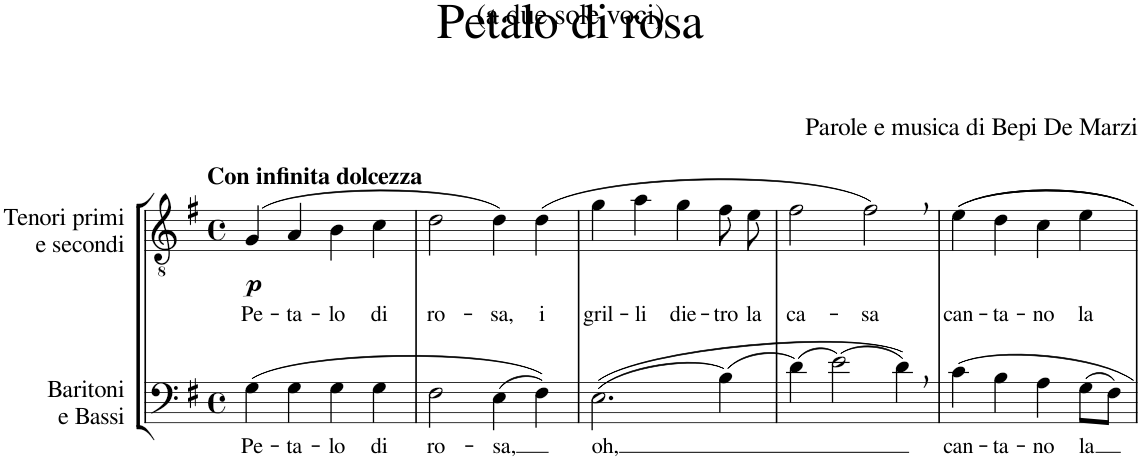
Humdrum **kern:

**kern	**text	**kern	**text	**dynam
*part2	*part2	*part1	*part1	*part1
*staff2	*staff2	*staff1	*staff1	*staff1
*I"Baritoni e Bassi	*	*I"Tenori primi e secondi	*	*
*I'B.B.	*	*	*	*
*clefF4	*	*clefGv2	*	*
*k[f#]	*	*k[f#]	*	*
*M4/4	*	*M4/4	*	*
*met(c)	*	*met(c)	*	*
=1	=1	=1	=1	=1
!	!	!LO:TX:a:B:t=Con infinita dolcezza	!	!
!	!LO:LY:b	!	!LO:LY:b	!LO:DY:b
(4G\	Pe-	(4G/	Pe-	p
!	!LO:LY:b	!	!LO:LY:b	!
4G\	-ta-	4A/	-ta-	.
!	!LO:LY:b	!	!LO:LY:b	!
4G\	-lo	4B\	-lo	.
!	!LO:LY:b	!	!LO:LY:b	!
4G\	di	4c\	di	.
=2	=2	=2	=2	=2
!	!LO:LY:b	!	!LO:LY:b	!
2F#\	ro-	2d\	ro-	.
!	!LO:LY:b	!	!LO:LY:b	!
(4E\	-sa,	4d\)	-sa,	.
!	!	!	!LO:LY:b	!
4F#\))	.	(4d\	i	.
=3	=3	=3	=3	=3
!	!LO:LY:b	!	!LO:LY:b	!
((2.E\	oh,	4g\	gril-	.
!	!	!	!LO:LY:b	!
.	.	4a\	-li	.
!	!	!	!LO:LY:b	!
.	.	4g\	die-	.
!	!	!	!LO:LY:b	!
(4B\)	.	8f#\L	-tro	.
!	!	!	!LO:LY:b	!
.	.	8e\J	la	.
=4	=4	=4	=4	=4
!	!	!	!LO:LY:b	!
(4d\)	.	2f#\	ca-	.
(2e\)	.	.	.	.
!	!	!	!LO:LY:b	!
.	.	2f#,\)	-sa	.
4d,\))	.	.	.	.
=5	=5	=5	=5	=5
!	!LO:LY:b	!	!LO:LY:b	!
4c\	can-	4e\	can-	.
!	!LO:LY:b	!	!LO:LY:b	!
4B\	-ta-	4d\	-ta-	.
!	!LO:LY:b	!	!LO:LY:b	!
4A\	-no	4c\	-no	.
!	!LO:LY:b	!	!LO:LY:b	!
(8G\L	la	4e\	la	.
8F#\J)	.	.	.	.
=	=	=	=	=
*-	*-	*-	*-	*-
